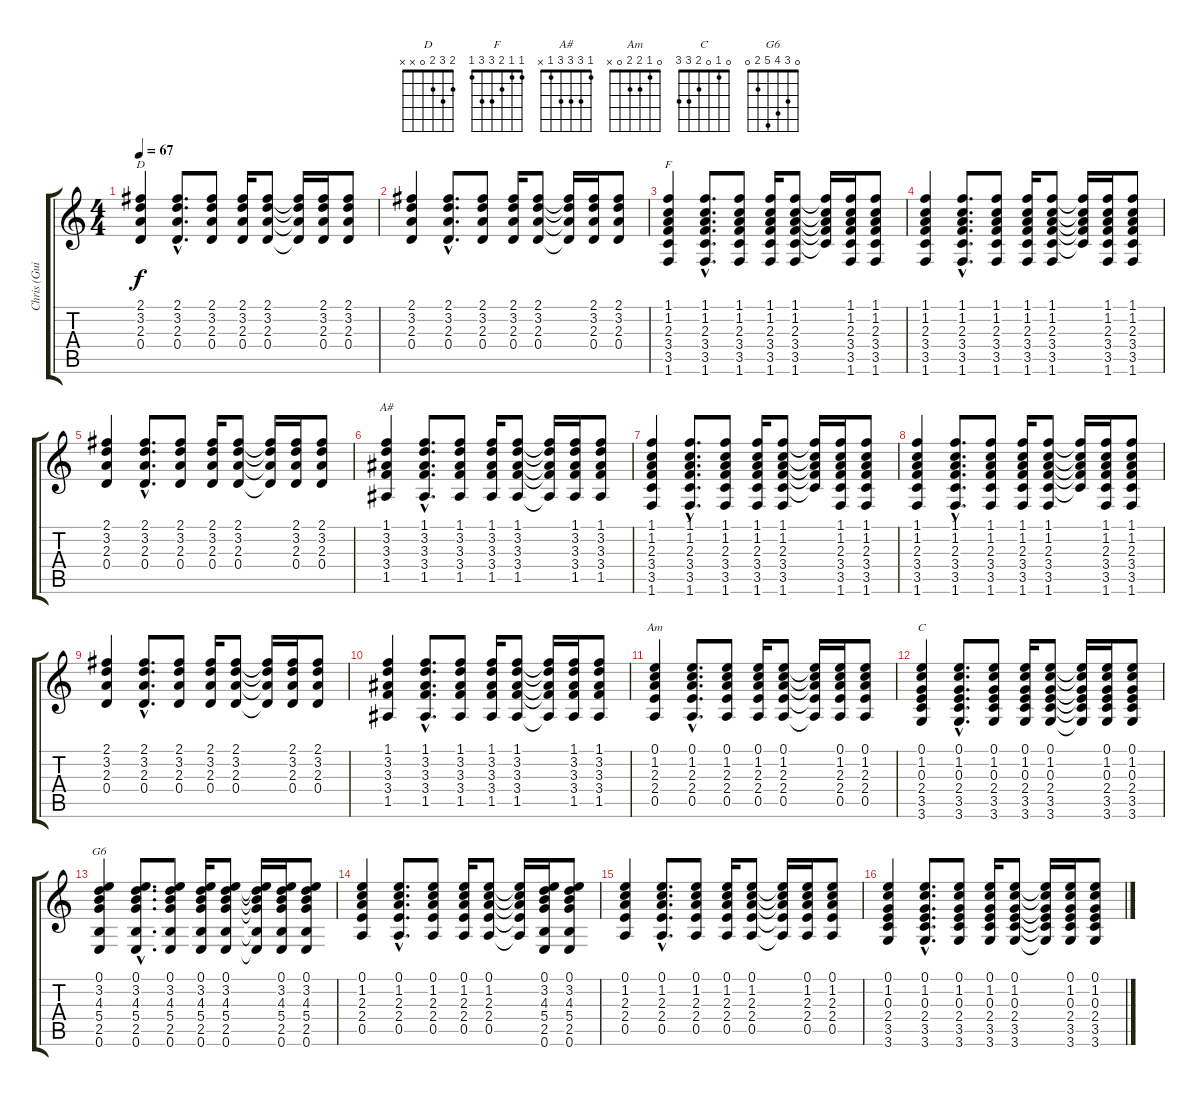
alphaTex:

\track ("Chris (Guitar)" "Chris (Gui") {instrument acousticguitarsteel}
\staff {score tabs}
\tuning (E4 B3 G3 D3 A2 E2) {hide}
\chord ("D" 2 3 2 0 x x)
\chord ("F" 1 1 2 3 3 1)
\chord ("A#" 1 3 3 3 1 x)
\chord ("Am" 0 1 2 2 0 x)
\chord ("C" 0 1 0 2 3 3)
\chord ("G6" 0 3 4 5 2 0)
\ts (4 4)
\tempo 67
\clef g2
\ks c
(2.1 3.2 2.3 0.4).4{ch "D" dy f} (2.1{hac} 3.2{hac} 2.3{hac} 0.4{hac}).8{d} (2.1 3.2 2.3 0.4).8 (2.1 3.2 2.3 0.4).16 (2.1 3.2 2.3 0.4).8 (2.1{t} 3.2{t} 2.3{t} 0.4{t}).16 (2.1 3.2 2.3 0.4).16 (2.1 3.2 2.3 0.4).8 |
(2.1 3.2 2.3 0.4).4 (2.1{hac} 3.2{hac} 2.3{hac} 0.4{hac}).8{d} (2.1 3.2 2.3 0.4).8 (2.1 3.2 2.3 0.4).16 (2.1 3.2 2.3 0.4).8 (2.1{t} 3.2{t} 2.3{t} 0.4{t}).16 (2.1 3.2 2.3 0.4).16 (2.1 3.2 2.3 0.4).8 |
(1.1 1.2 2.3 3.4 3.5 1.6).4{ch "F"} (1.1{hac} 1.2{hac} 2.3{hac} 3.4{hac} 3.5{hac} 1.6{hac}).8{d} (1.1 1.2 2.3 3.4 3.5 1.6).8 (1.1 1.2 2.3 3.4 3.5 1.6).16 (1.1 1.2 2.3 3.4 3.5 1.6).8 (1.1{t} 1.2{t} 2.3{t} 3.4{t} 3.5{t}).16 (1.1 1.2 2.3 3.4 3.5 1.6).16 (1.1 1.2 2.3 3.4 3.5 1.6).8 |
(1.1 1.2 2.3 3.4 3.5 1.6).4 (1.1{hac} 1.2{hac} 2.3{hac} 3.4{hac} 3.5{hac} 1.6{hac}).8{d} (1.1 1.2 2.3 3.4 3.5 1.6).8 (1.1 1.2 2.3 3.4 3.5 1.6).16 (1.1 1.2 2.3 3.4 3.5 1.6).8 (1.1{t} 1.2{t} 2.3{t} 3.4{t} 3.5{t}).16 (1.1 1.2 2.3 3.4 3.5 1.6).16 (1.1 1.2 2.3 3.4 3.5 1.6).8 |
(2.1 3.2 2.3 0.4).4 (2.1{hac} 3.2{hac} 2.3{hac} 0.4{hac}).8{d} (2.1 3.2 2.3 0.4).8 (2.1 3.2 2.3 0.4).16 (2.1 3.2 2.3 0.4).8 (2.1{t} 3.2{t} 2.3{t} 0.4{t}).16 (2.1 3.2 2.3 0.4).16 (2.1 3.2 2.3 0.4).8 |
(1.1 3.2 3.3 3.4 1.5).4{ch "A#"} (1.1{hac} 3.2{hac} 3.3{hac} 3.4{hac} 1.5{hac}).8{d} (1.1 3.2 3.3 3.4 1.5).8 (1.1 3.2 3.3 3.4 1.5).16 (1.1 3.2 3.3 3.4 1.5).8 (1.1{t} 3.2{t} 3.3{t} 3.4{t} 1.5{t}).16 (1.1 3.2 3.3 3.4 1.5).16 (1.1 3.2 3.3 3.4 1.5).8 |
(1.1 1.2 2.3 3.4 3.5 1.6).4 (1.1{hac} 1.2{hac} 2.3{hac} 3.4{hac} 3.5{hac} 1.6{hac}).8{d} (1.1 1.2 2.3 3.4 3.5 1.6).8 (1.1 1.2 2.3 3.4 3.5 1.6).16 (1.1 1.2 2.3 3.4 3.5 1.6).8 (1.1{t} 1.2{t} 2.3{t} 3.4{t} 3.5{t}).16 (1.1 1.2 2.3 3.4 3.5 1.6).16 (1.1 1.2 2.3 3.4 3.5 1.6).8 |
(1.1 1.2 2.3 3.4 3.5 1.6).4 (1.1{hac} 1.2{hac} 2.3{hac} 3.4{hac} 3.5{hac} 1.6{hac}).8{d} (1.1 1.2 2.3 3.4 3.5 1.6).8 (1.1 1.2 2.3 3.4 3.5 1.6).16 (1.1 1.2 2.3 3.4 3.5 1.6).8 (1.1{t} 1.2{t} 2.3{t} 3.4{t} 3.5{t}).16 (1.1 1.2 2.3 3.4 3.5 1.6).16 (1.1 1.2 2.3 3.4 3.5 1.6).8 |
(2.1 3.2 2.3 0.4).4 (2.1{hac} 3.2{hac} 2.3{hac} 0.4{hac}).8{d} (2.1 3.2 2.3 0.4).8 (2.1 3.2 2.3 0.4).16 (2.1 3.2 2.3 0.4).8 (2.1{t} 3.2{t} 2.3{t} 0.4{t}).16 (2.1 3.2 2.3 0.4).16 (2.1 3.2 2.3 0.4).8 |
(1.1 3.2 3.3 3.4 1.5).4 (1.1{hac} 3.2{hac} 3.3{hac} 3.4{hac} 1.5{hac}).8{d} (1.1 3.2 3.3 3.4 1.5).8 (1.1 3.2 3.3 3.4 1.5).16 (1.1 3.2 3.3 3.4 1.5).8 (1.1{t} 3.2{t} 3.3{t} 3.4{t} 1.5{t}).16 (1.1 3.2 3.3 3.4 1.5).16 (1.1 3.2 3.3 3.4 1.5).8 |
(0.1 1.2 2.3 2.4 0.5).4{ch "Am"} (0.1{hac} 1.2{hac} 2.3{hac} 2.4{hac} 0.5{hac}).8{d} (0.1 1.2 2.3 2.4 0.5).8 (0.1 1.2 2.3 2.4 0.5).16 (0.1 1.2 2.3 2.4 0.5).8 (0.1{t} 1.2{t} 2.3{t} 2.4{t} 0.5{t}).16 (0.1 1.2 2.3 2.4 0.5).16 (0.1 1.2 2.3 2.4 0.5).8 |
(0.1 1.2 0.3 2.4 3.5 3.6).4{ch "C"} (0.1{hac} 1.2{hac} 0.3{hac} 2.4{hac} 3.5{hac} 3.6{hac}).8{d} (0.1 1.2 0.3 2.4 3.5 3.6).8 (0.1 1.2 0.3 2.4 3.5 3.6).16 (0.1 1.2 0.3 2.4 3.5 3.6).8 (0.1{t} 1.2{t} 0.3{t} 2.4{t} 3.5{t} 3.6{t}).16 (0.1 1.2 0.3 2.4 3.5 3.6).16 (0.1 1.2 0.3 2.4 3.5 3.6).8 |
(0.1 3.2 4.3 5.4 2.5 0.6).4{ch "G6"} (0.1{hac} 3.2{hac} 4.3{hac} 5.4{hac} 2.5{hac} 0.6{hac}).8{d} (0.1 3.2 4.3 5.4 2.5 0.6).8 (0.1 3.2 4.3 5.4 2.5 0.6).16 (0.1 3.2 4.3 5.4 2.5 0.6).8 (0.1{t} 3.2{t} 4.3{t} 5.4{t} 2.5{t} 0.6{t}).16 (0.1 3.2 4.3 5.4 2.5 0.6).16 (0.1 3.2 4.3 5.4 2.5 0.6).8 |
(0.1 1.2 2.3 2.4 0.5).4 (0.1{hac} 1.2{hac} 2.3{hac} 2.4{hac} 0.5{hac}).8{d} (0.1 1.2 2.3 2.4 0.5).8 (0.1 1.2 2.3 2.4 0.5).16 (0.1 1.2 2.3 2.4 0.5).8 (0.1{t} 1.2{t} 2.3{t} 2.4{t} 0.5{t}).16 (0.1 3.2 4.3 5.4 2.5 0.6).16 (0.1 3.2 4.3 5.4 2.5 0.6).8 |
(0.1 1.2 2.3 2.4 0.5).4 (0.1{hac} 1.2{hac} 2.3{hac} 2.4{hac} 0.5{hac}).8{d} (0.1 1.2 2.3 2.4 0.5).8 (0.1 1.2 2.3 2.4 0.5).16 (0.1 1.2 2.3 2.4 0.5).8 (0.1{t} 1.2{t} 2.3{t} 2.4{t} 0.5{t}).16 (0.1 1.2 2.3 2.4 0.5).16 (0.1 1.2 2.3 2.4 0.5).8 |
(0.1 1.2 0.3 2.4 3.5 3.6).4 (0.1{hac} 1.2{hac} 0.3{hac} 2.4{hac} 3.5{hac} 3.6{hac}).8{d} (0.1 1.2 0.3 2.4 3.5 3.6).8 (0.1 1.2 0.3 2.4 3.5 3.6).16 (0.1 1.2 0.3 2.4 3.5 3.6).8 (0.1{t} 1.2{t} 0.3{t} 2.4{t} 3.5{t} 3.6{t}).16 (0.1 1.2 0.3 2.4 3.5 3.6).16 (0.1 1.2 0.3 2.4 3.5 3.6).8
